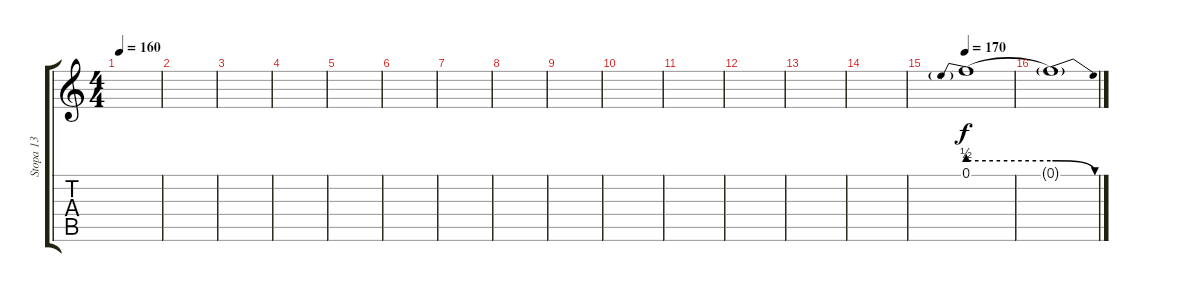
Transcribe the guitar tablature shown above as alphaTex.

\track ("Stopa 13" "Stopa 13") {instrument distortionguitar}
\staff {score tabs}
\tuning (E4 B3 G3 D3 A2 E2) {hide}
\ts (4 4)
\tempo 160
\clef g2
\ks c
|
|
|
|
|
|
|
|
|
|
|
|
|
|
\tempo 170
0.1{be (prebend 0 2 60 2)}.1 |
0.1{be (release 0 2 60 0) t}.1
